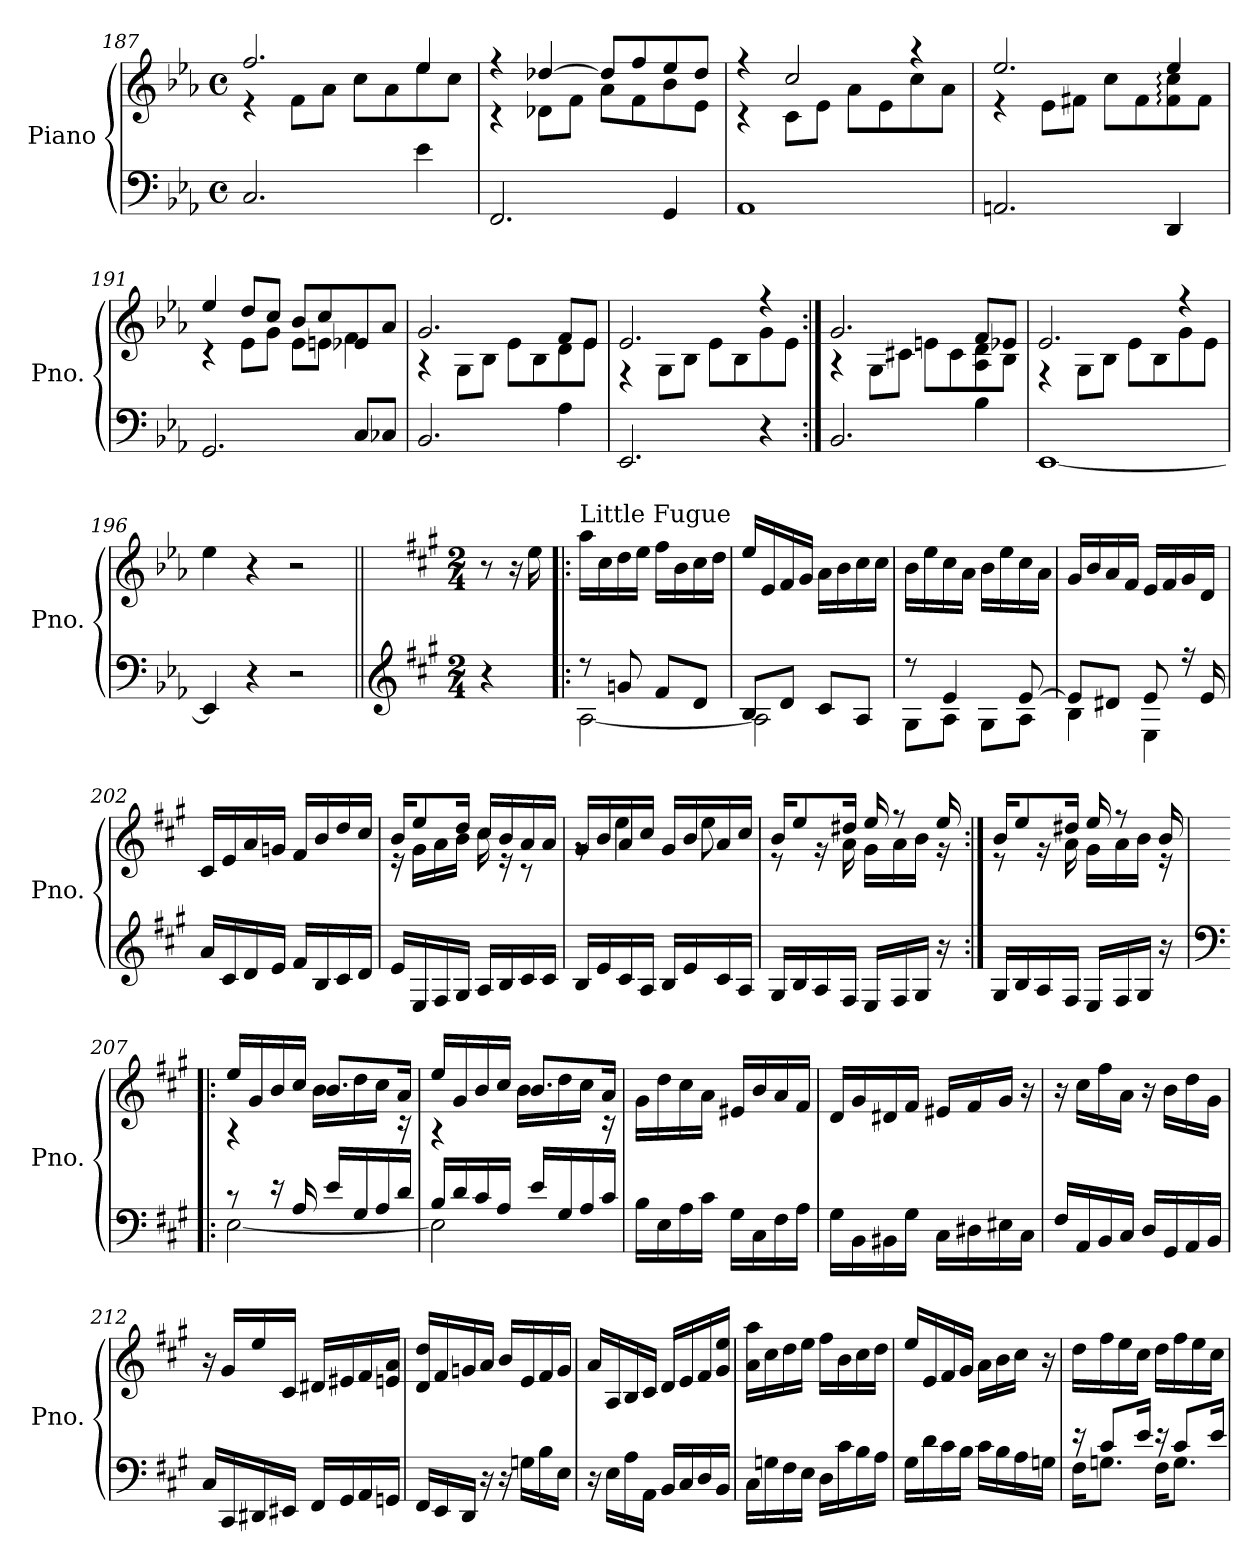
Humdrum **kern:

**kern	**kern
*part1	*part1
*staff2	*staff1
*I"Piano	*
*I'Pno.	*
*clefF4	*clefG2
*k[b-e-a-]	*k[b-e-a-]
*M4/4	*M4/4
*met(c)	*met(c)
=187	=187
*	*^
2.C/	2.ff/	4r
.	.	8f\L
.	.	8a-\J
.	.	8cc\L
.	.	8a-\
4e-\	4ee-/	8ee-\
.	.	8cc\J
!!LO:LB:g=z	!!
=188	=188	=188
2.FF/	4r	4r
.	[4dd-X/	8d-X\L
.	.	8f\J
.	8dd-/L]	8a-\L
.	8ff/	8f\
4GG/	8ee-/	8b-\
.	8dd-/J	8e-\J
=189	=189	=189
1AA-	4r	4r
.	2cc/	8c\L
.	.	8e-\J
.	.	8a-\L
.	.	8e-\
.	4r	8cc\
.	.	8a-\J
=190	=190	=190
2.AAn/	2.ee-/	4r
.	.	8e-\L
.	.	8f#X\J
.	.	8cc\L
.	.	8f#\
4DD/	4ee-/	8f#\: 8cc\:
.	.	8f#\J
=191	=191	=191
2.GG/	4ee-/	4r
.	8dd/L	8e-\L
.	8cc/J	8g\J
.	8b-/L	8e-\L
.	8cc/	8en\J
8C/L	8e-X/	4f\
8C-X/J	8a-/J	.
!!LO:LB:g=z	!!
=192	=192	=192
2.BB-/	2.g/	4r
.	.	8G\L
.	.	8B-\J
.	.	8e-\L
.	.	8B-\
4A-\	8f/L	8d\
.	8e-/J	8e-\J
=193	=193	=193
2.EE-/	2.e-/	4r
.	.	8G\L
.	.	8B-\J
.	.	8e-\L
.	.	8B-\
4r	4r	8g\
.	.	8e-\J
=194:|!	=194:|!	=194:|!
2.BB-/	2.g/	4r
.	.	8G\L
.	.	8c#X\J
.	.	8en\L
.	.	8c#\
4B-\	8f/L	8A-\ 8d\
.	8e-X/J	8B-\J
=195	=195	=195
[1EE-	2.e-/	4r
.	.	8G\L
.	.	8B-\J
.	.	8e-\L
.	.	8B-\
.	4r	8g\
.	.	8e-\J
*	*v	*v
=196	=196
4EE-/]	4ee-\
4r	4r
2r	2r
!!LO:PB:g=z
=197||	=197||
*clefG2	*
*k[f#c#g#]	*k[f#c#g#]
*M2/4	*M2/4
4r	8r
.	16r
*	*MM100
.	16ee\
=198!|:	=198!|:
*^	*
!	!	!LO:TX:a:t=Little Fugue
8r	[2A\	16aa\LL
.	.	16cc#\
8gn/	.	16dd\
.	.	16ee\JJ
8f#/L	.	16ff#\LL
.	.	16b\
8d/J	.	16cc#\
.	.	16dd\JJ
=199	=199	=199
8B/L	2A\]	16ee/LL
.	.	16e/
8d/J	.	16f#/
.	.	16g#/JJ
8c#/L	.	16a\LL
.	.	16b\
8A/J	.	16cc#\
.	.	16cc#\JJ
=200	=200	=200
8r	8G#\L	16b\LL
.	.	16ee\
4e/	8A\J	16cc#\
.	.	16a\JJ
.	8G#\L	16b\LL
.	.	16ee\
[8e/	8A\J	16cc#\
.	.	16a\JJ
=201	=201	=201
8e/L]	4B\	16g#/LL
.	.	16b/
8d#X/J	.	16a/
.	.	16f#/JJ
8e/	4E\	16e/LL
.	.	16f#/
16r	.	16g#/
16e/	.	16d/JJ
*v	*v	*
=202	=202
16a/LL	16c#/LL
16c#/	16e/
16d/	16a/
16e/JJ	16gn/JJ
16f#/LL	16f#/LL
16B/	16b/
16c#/	16dd/
16d/JJ	16cc#/JJ
!!LO:LB:g=z
=203	=203
*	*^
16e/LL	16b/KL	16r
16E/	8ee/	16g#\LL
16F#/	.	16a\
16G#/JJ	16dd/Jk	16b\JJ
16A/LL	16cc#/LL	16cc#\
16B/	16b/	16r
16c#/	16a/	8r
16c#/JJ	16a/JJ	.
=204	=204	=204
16B/LL	16g#/LL	8rg
16e/	16b/	.
16c#/	16a/	4ee\
16A/JJ	16cc#/JJ	.
16B/LL	16g#/LL	.
16e/	16b/	.
16c#/	16a/	8ee\
16A/JJ	16cc#/JJ	.
=205	=205	=205
16G#/LL	16b/KL	8r
16B/	8ee/	.
16A/	.	16r
16F#/JJ	16dd#X/Jk	16a\
16E/LL	16ee/	16g#\LL
16F#/	8r	16a\
16G#/JJ	.	16b\JJ
16r	16ee/	16r
=206:|!	=206:|!	=206:|!
16G#/LL	16b/KL	8r
16B/	8ee/	.
16A/	.	16r
16F#/JJ	16dd#X/Jk	16a\
16E/LL	16ee/	16g#\LL
16F#/	8r	16a\
16G#/JJ	.	16b\JJ
16r	16b/	16r
!!LO:LB:g=z	!!
=207!|:	=207!|:	=207!|:
*clefF4	*	*
*^	*	*
8r	[2E\	16ee/LL	4r
.	.	16g#/	.
16r	.	16b/	.
16A/	.	16cc#/JJ	.
16e/LL	.	8.b/L	16b\LL
16G#/	.	.	16dd\
16A/	.	.	16cc#\JJ
16d/JJ	.	16a/Jk	16r
=208	=208	=208	=208
16B/LL	2E\]	16ee/LL	4r
16d/	.	16g#/	.
16c#/	.	16b/	.
16A/JJ	.	16cc#/JJ	.
16e/LL	.	8.b/L	16b\LL
16G#/	.	.	16dd\
16A/	.	.	16cc#\JJ
16c#/JJ	.	16a/Jk	16r
*v	*v	*	*
*	*v	*v
=209	=209
16B\LL	16g#\LL
16E\	16dd\
16A\	16cc#\
16c#\JJ	16a\JJ
16G#\LL	16e#X/LL
16C#\	16b/
16F#\	16a/
16A\JJ	16f#/JJ
=210	=210
16G#\LL	16d/LL
16BB\	16g#/
16BB#X\	16d#X/
16G#\JJ	16f#/JJ
16C#\LL	16e#X/LL
16D#X\	16f#/
16E#X\	16g#/JJ
16C#\JJ	16r
=211	=211
16F#/LL	16r
16AA/	16cc#\LL
16BB/	16ff#\
16C#/JJ	16a\JJ
16D/LL	16r
16GG#/	16b\LL
16AA/	16dd\
16BB/JJ	16g#\JJ
!!LO:LB:g=z
=212	=212
16C#/LL	16r
16CC#/	16g#/LL
16DD#X/	16ee/
16EE#X/JJ	16c#/JJ
16FF#/LL	16d#X/LL
16GG#/	16e#X/
16AA/	16f#/
16GGn/JJ	16en/ 16a/JJ
=213	=213
16FF#/LL	16d/ 16dd/LL
16EE/	16f#/
16DD/JJ	16gn/
16r	16a/JJ
16r	16b/LL
16Gn\LL	16e/
16B\	16f#/
16E\JJ	16g/JJ
=214	=214
16r	16a/LL
16E\LL	16A/
16A\	16B/
16AA\JJ	16c#/JJ
16BB/LL	16d/LL
16C#/	16e/
16D/	16f#/
16BB/JJ	16g#/ 16ee/JJ
=215	=215
16C#\LL	16a\ 16aa\LL
16Gn\	16cc#\
16F#\	16dd\
16E\JJ	16ee\JJ
16D\LL	16ff#\LL
16c#\	16b\
16B\	16cc#\
16A\JJ	16dd\JJ
=216	=216
16G#\LL	16ee/LL
16d\	16e/
16c#\	16f#/
16B\JJ	16g#/JJ
16c#\LL	16a\LL
16B\	16b\
16A\	16cc#\JJ
16Gn\JJ	16r
!!LO:LB:g=z
=217	=217
*^	*
16r	16F#\KL	16dd\LL
8c#/L	8.Gn\J	16ff#\
.	.	16ee\
16e/Jk	.	16cc#\JJ
16r	16F#\KL	16dd\LL
8c#/L	8.G\J	16ff#\
.	.	16ee\
16e/Jk	.	16cc#\JJ
*v	*v	*
=	=
*-	*-
